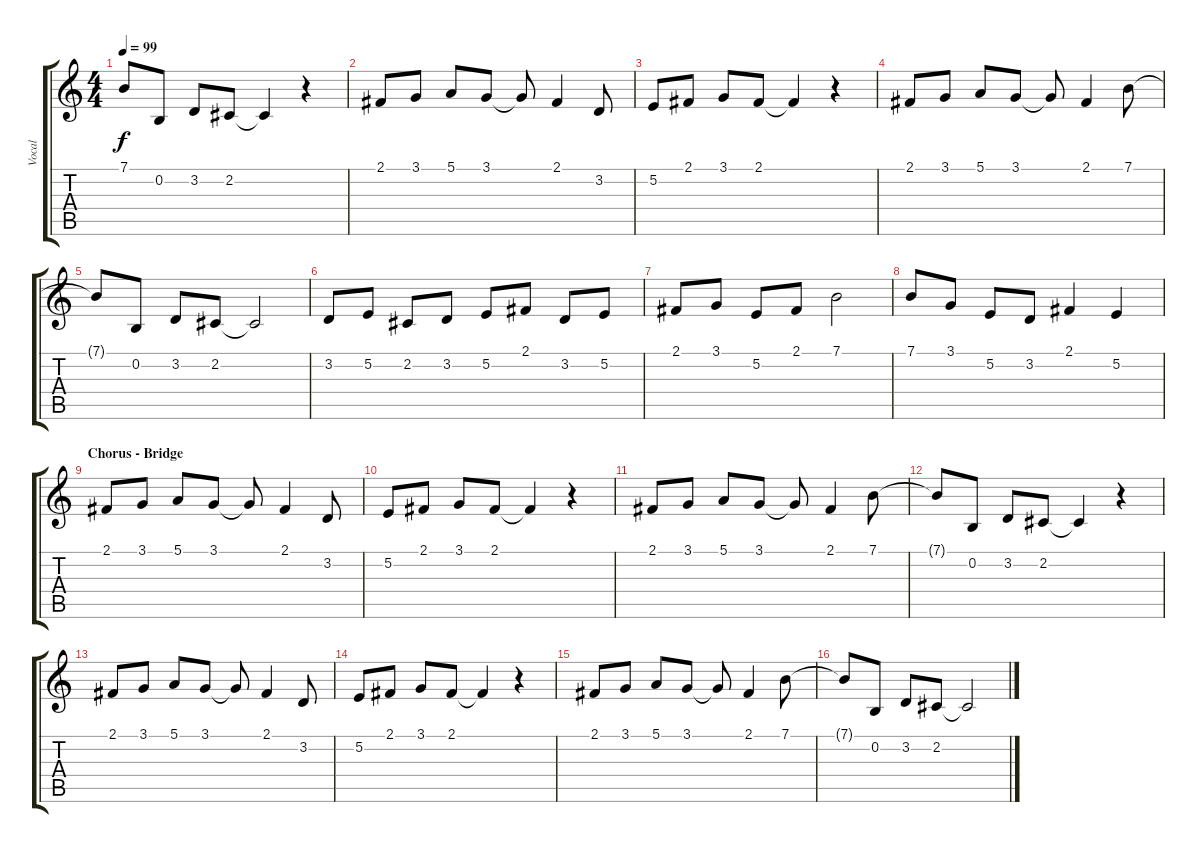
\track ("Vocal" "Vocal") {instrument lead2sawtooth}
\staff {score tabs}
\tuning (E4 B3 G3 D3 A2 E2) {hide}
\ts (4 4)
\tempo 99
\clef g2
\ks c
7.1{t}.8{dy f} 0.2.8 3.2.8 2.2.8 2.2{t}.4 r.4 |
2.1.8 3.1.8 5.1.8 3.1.8 3.1{t}.8 2.1.4 3.2.8 |
5.2.8 2.1.8 3.1.8 2.1.8 2.1{t}.4 r.4 |
2.1.8 3.1.8 5.1.8 3.1.8 3.1{t}.8 2.1.4 7.1.8 |
7.1{t}.8 0.2.8 3.2.8 2.2.8 2.2{t}.2 |
3.2.8 5.2.8 2.2.8 3.2.8 5.2.8 2.1.8 3.2.8 5.2.8 |
2.1.8 3.1.8 5.2.8 2.1.8 7.1.2 |
7.1.8 3.1.8 5.2.8 3.2.8 2.1.4 5.2.4 |
\section ("" "Chorus - Bridge")
2.1.8 3.1.8 5.1.8 3.1.8 3.1{t}.8 2.1.4 3.2.8 |
5.2.8 2.1.8 3.1.8 2.1.8 2.1{t}.4 r.4 |
2.1.8 3.1.8 5.1.8 3.1.8 3.1{t}.8 2.1.4 7.1.8 |
7.1{t}.8 0.2.8 3.2.8 2.2.8 2.2{t}.4 r.4 |
2.1.8 3.1.8 5.1.8 3.1.8 3.1{t}.8 2.1.4 3.2.8 |
5.2.8 2.1.8 3.1.8 2.1.8 2.1{t}.4 r.4 |
2.1.8 3.1.8 5.1.8 3.1.8 3.1{t}.8 2.1.4 7.1.8 |
7.1{t}.8 0.2.8 3.2.8 2.2.8 2.2{t}.2
